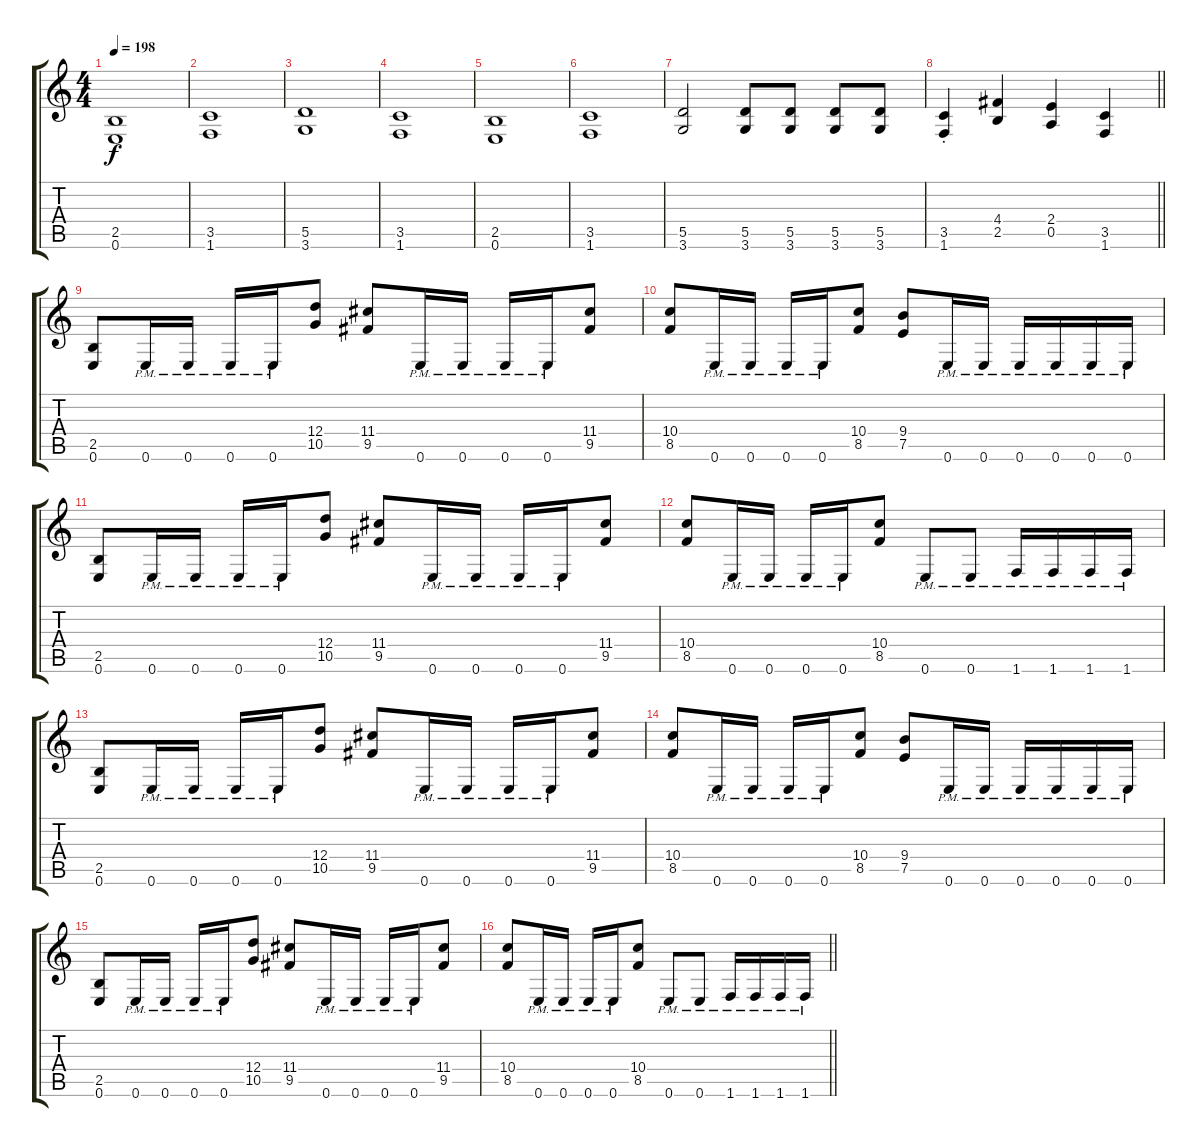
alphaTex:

\track "" {instrument distortionguitar}
\staff {score tabs}
\tuning (E4 B3 G3 D3 A2 E2) {hide}
\ts (4 4)
\tempo 198
\clef g2
\ks c
(2.5 0.6).1{dy f} |
(3.5 1.6).1 |
(5.5 3.6).1 |
(3.5 1.6).1 |
(2.5 0.6).1 |
(3.5 1.6).1 |
(5.5 3.6).2 (5.5 3.6).8 (5.5 3.6).8 (5.5 3.6).8 (5.5 3.6).8 |
\barLineRight lightlight
(3.5{st} 1.6{st}).4 (4.4 2.5).4 (2.4 0.5).4 (3.5 1.6).4 |
(2.5 0.6).8 0.6{pm}.16 0.6{pm}.16 0.6{pm}.16 0.6{pm}.16 (12.4 10.5).8 (11.4 9.5).8 0.6{pm}.16 0.6{pm}.16 0.6{pm}.16 0.6{pm}.16 (11.4 9.5).8 |
(10.4 8.5).8 0.6{pm}.16 0.6{pm}.16 0.6{pm}.16 0.6{pm}.16 (10.4 8.5).8 (9.4 7.5).8 0.6{pm}.16 0.6{pm}.16 0.6{pm}.16 0.6{pm}.16 0.6{pm}.16 0.6{pm}.16 |
(2.5 0.6).8 0.6{pm}.16 0.6{pm}.16 0.6{pm}.16 0.6{pm}.16 (12.4 10.5).8 (11.4 9.5).8 0.6{pm}.16 0.6{pm}.16 0.6{pm}.16 0.6{pm}.16 (11.4 9.5).8 |
(10.4 8.5).8 0.6{pm}.16 0.6{pm}.16 0.6{pm}.16 0.6{pm}.16 (10.4 8.5).8 0.6{pm}.8 0.6{pm}.8 1.6{pm}.16 1.6{pm}.16 1.6{pm}.16 1.6{pm}.16 |
(2.5 0.6).8 0.6{pm}.16 0.6{pm}.16 0.6{pm}.16 0.6{pm}.16 (12.4 10.5).8 (11.4 9.5).8 0.6{pm}.16 0.6{pm}.16 0.6{pm}.16 0.6{pm}.16 (11.4 9.5).8 |
(10.4 8.5).8 0.6{pm}.16 0.6{pm}.16 0.6{pm}.16 0.6{pm}.16 (10.4 8.5).8 (9.4 7.5).8 0.6{pm}.16 0.6{pm}.16 0.6{pm}.16 0.6{pm}.16 0.6{pm}.16 0.6{pm}.16 |
(2.5 0.6).8 0.6{pm}.16 0.6{pm}.16 0.6{pm}.16 0.6{pm}.16 (12.4 10.5).8 (11.4 9.5).8 0.6{pm}.16 0.6{pm}.16 0.6{pm}.16 0.6{pm}.16 (11.4 9.5).8 |
\barLineRight lightlight
(10.4 8.5).8 0.6{pm}.16 0.6{pm}.16 0.6{pm}.16 0.6{pm}.16 (10.4 8.5).8 0.6{pm}.8 0.6{pm}.8 1.6{pm}.16 1.6{pm}.16 1.6{pm}.16 1.6{pm}.16
